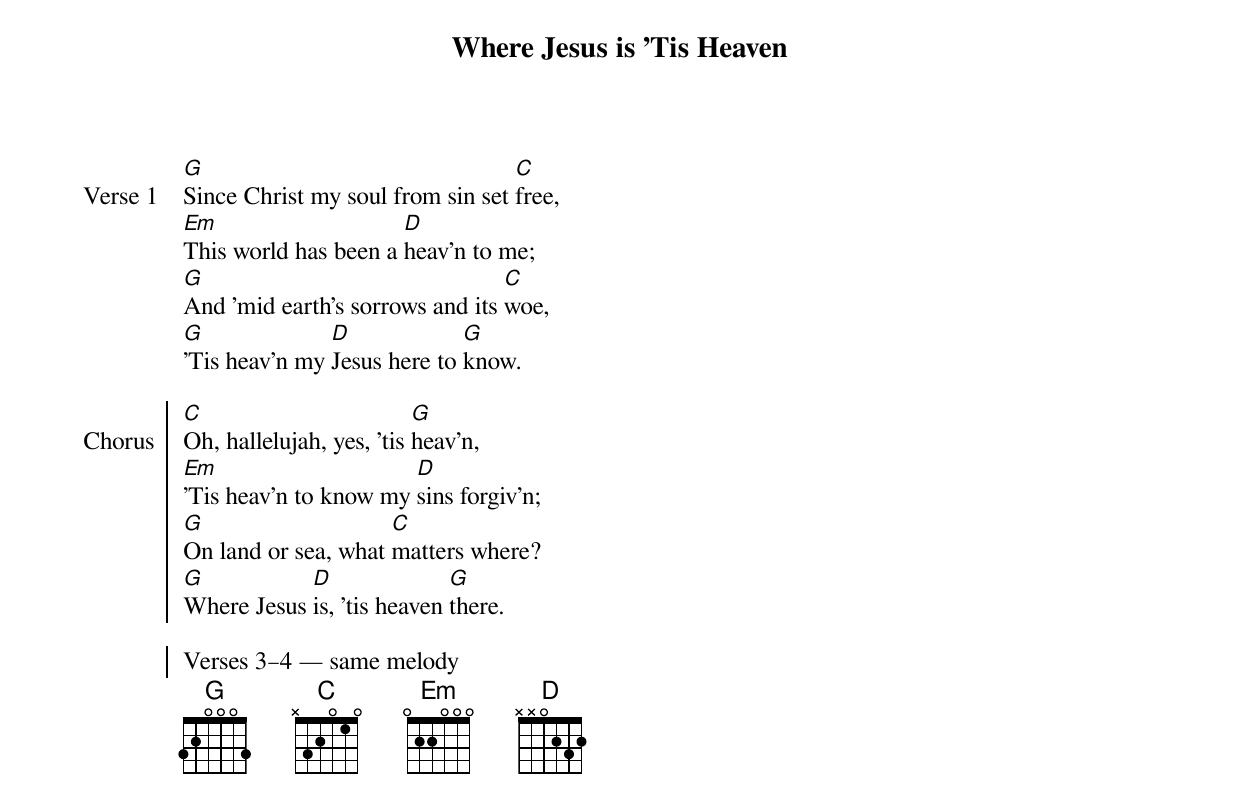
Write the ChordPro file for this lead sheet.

{title: Where Jesus is ’Tis Heaven}
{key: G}
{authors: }
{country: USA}
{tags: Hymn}
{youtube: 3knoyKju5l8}
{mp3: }
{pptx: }

{sov Verse 1}
[G]Since Christ my soul from sin set [C]free,
[Em]This world has been a [D]heav’n to me;
[G]And ’mid earth’s sorrows and its [C]woe,
[G]’Tis heav’n my [D]Jesus here to [G]know.

{eov}
{soc Chorus}
[C]Oh, hallelujah, yes, ’tis [G]heav’n,
[Em]’Tis heav’n to know my [D]sins forgiv’n;
[G]On land or sea, what [C]matters where?
[G]Where Jesus [D]is, ’tis heaven [G]there.

Verses 3–4 — same melody
{eoc}
